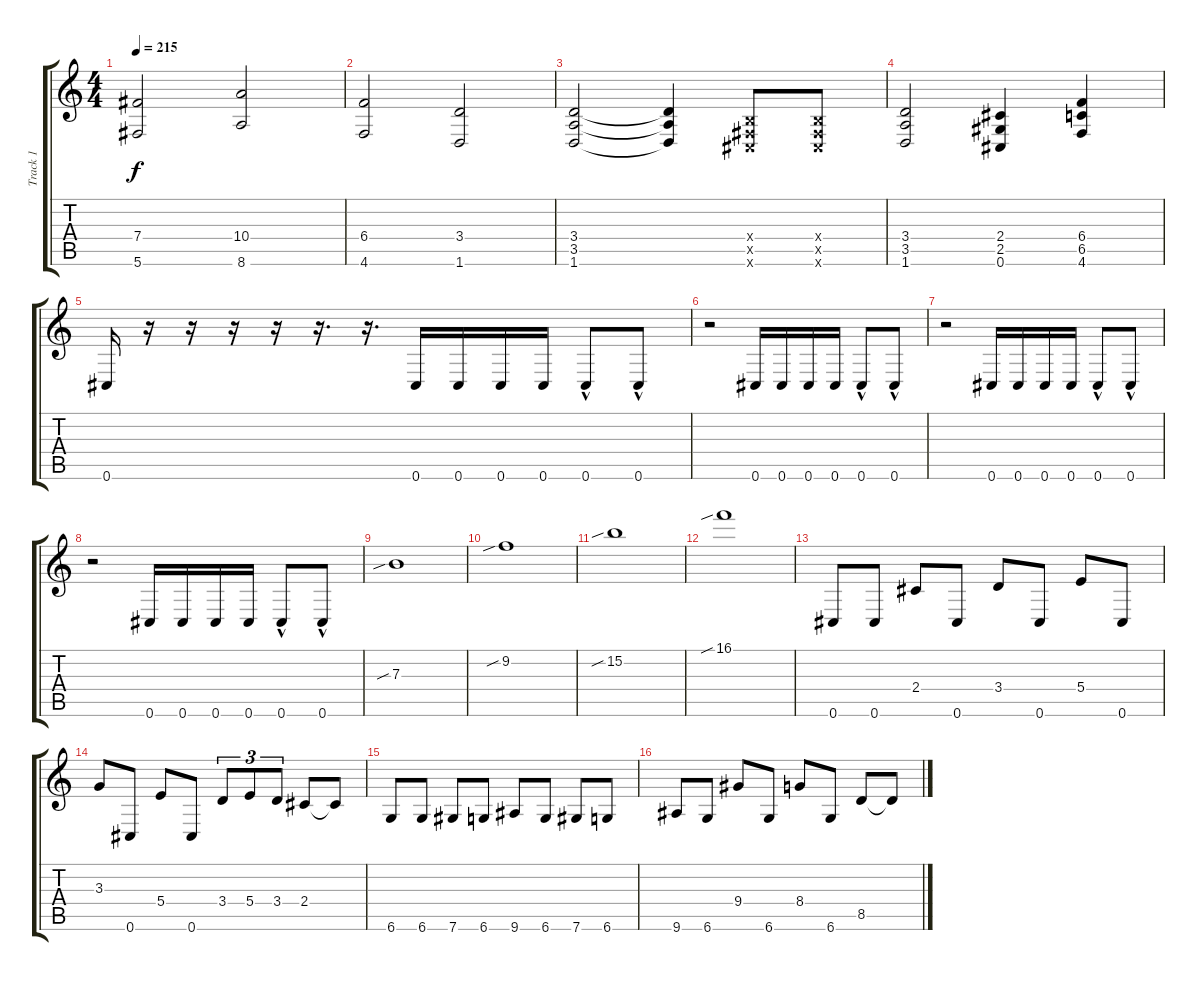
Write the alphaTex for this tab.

\track ("Track 1" "Track 1") {instrument electricguitarclean}
\staff {score tabs}
\tuning (Db4 Ab3 E3 B2 Gb2 Db2) {hide}
\ts (4 4)
\tempo 215
\clef g2
\ks c
(7.4 5.6).2{dy f} (10.4 8.6).2 |
(6.4 4.6).2 (3.4 1.6).2 |
(3.4 3.5 1.6).2 (3.4{t} 3.5{t} 1.6{t}).4 (0.4{x} 0.5{x} 0.6{x}).8 (0.4{x} 0.5{x} 0.6{x}).8 |
(3.4 3.5 1.6).2 (2.4 2.5 0.6).4 (6.4 6.5 4.6).4 |
0.6.16{balance 3} r.16 r.16 r.16 r.16 r.16{d} r.16{d} 0.6.16 0.6.16 0.6.16 0.6.16 0.6{hac}.8 0.6{hac}.8 |
r.2 0.6.16 0.6.16 0.6.16 0.6.16 0.6{hac}.8 0.6{hac}.8 |
r.2 0.6.16 0.6.16 0.6.16 0.6.16 0.6{hac}.8 0.6{hac}.8 |
r.2 0.6.16 0.6.16 0.6.16 0.6.16 0.6{hac}.8 0.6{hac}.8 |
7.3{sib}.1 |
9.2{sib}.1 |
15.2{sib}.1 |
16.1{sib}.1 |
0.6.8{instrument distortionguitar} 0.6.8 2.4.8 0.6.8 3.4.8 0.6.8 5.4.8 0.6.8 |
3.3.8 0.6.8 5.4.8 0.6.8 3.4.8{tu (3 2)} 5.4.8{tu (3 2)} 3.4.8{tu (3 2)} 2.4.8 2.4{t}.8 |
6.6.8 6.6.8 7.6.8 6.6.8 9.6.8 6.6.8 7.6.8 6.6.8 |
9.6.8 6.6.8 9.4.8 6.6.8 8.4.8 6.6.8 8.5.8 8.5{t}.8
